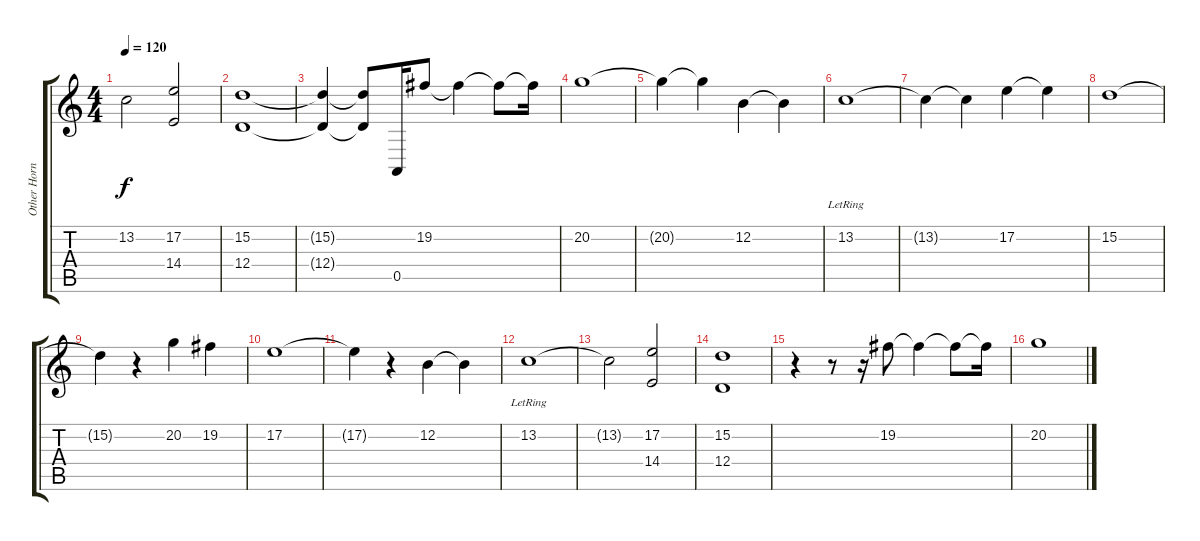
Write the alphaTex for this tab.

\track ("Other Horns" "Other Horn") {instrument oboe}
\staff {score tabs}
\tuning (E4 B3 G3 D3 A2 E2) {hide}
\ts (4 4)
\tempo 120
\clef g2
\ks c
13.2{t}.2{dy f} (17.2 14.4).2 |
(15.2 12.4).1 |
(15.2{t} 12.4{t}).4 (15.2{t} 12.4{t}).8 0.5.16 19.2.8 19.2{t}.4 19.2{t}.8 19.2{t}.16 |
20.2.1 |
20.2{t}.4 20.2{t}.4 12.2.4 12.2{t}.4 |
13.2{lr}.1 |
13.2{t}.4 13.2{t}.4 17.2.4 17.2{t}.4 |
15.2.1 |
15.2{t}.4 r.4 20.2.4 19.2.4 |
17.2.1 |
17.2{t}.4 r.4 12.2.4 12.2{t}.4 |
13.2{lr}.1 |
13.2{t}.2 (17.2 14.4).2 |
(15.2 12.4).1 |
r.4 r.8 r.16 19.2.8 19.2{t}.4 19.2{t}.8 19.2{t}.16 |
20.2.1
